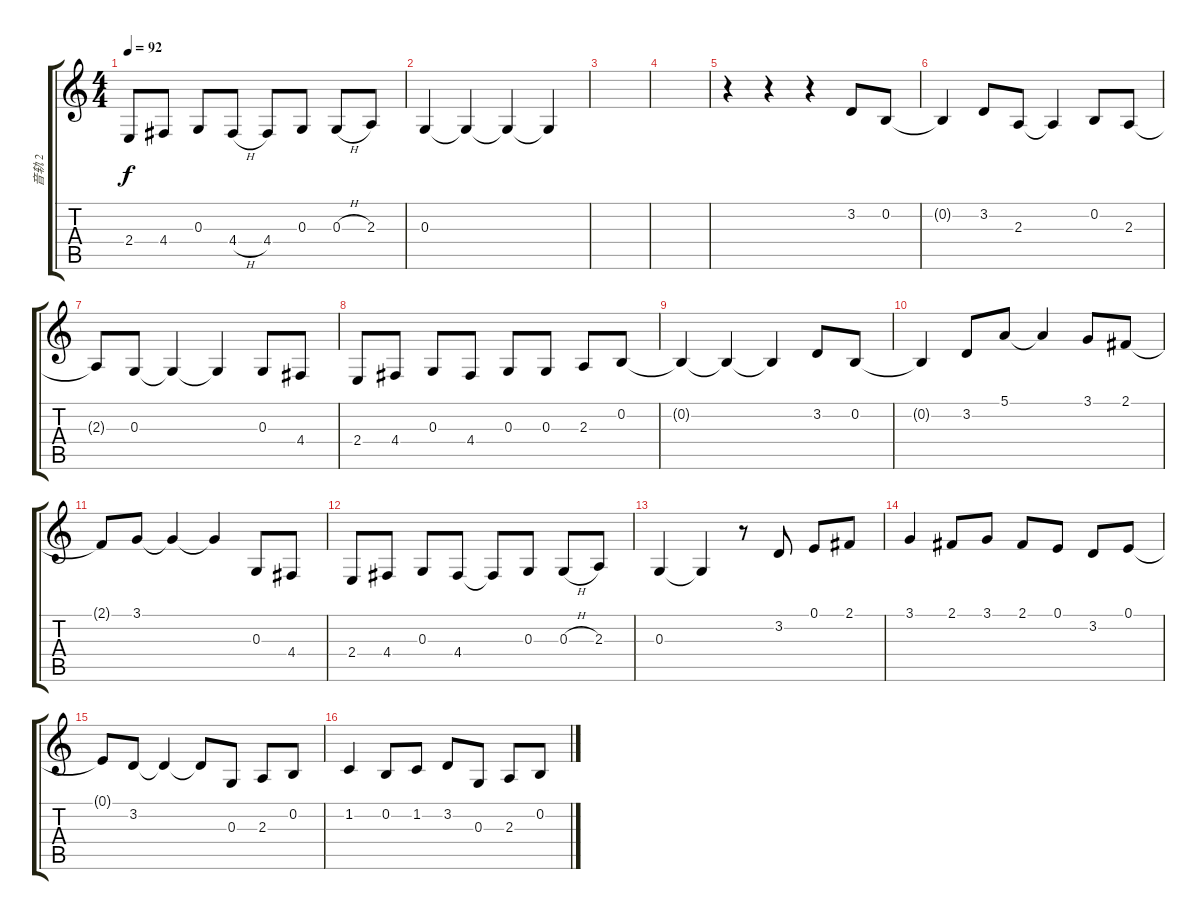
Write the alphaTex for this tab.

\track ("音轨 2" "音轨 2") {instrument fx7echoes}
\staff {score tabs}
\tuning (E4 B3 G3 D3 A2 E2) {hide}
\ts (4 4)
\tempo 92
\clef g2
\ks c
2.4.8{dy f} 4.4.8 0.3.8 4.4{h}.8 4.4.8 0.3.8 0.3{h}.8 2.3.8 |
0.3.4 0.3{t}.4 0.3{t}.4 0.3{t}.4 |
|
|
r.4 r.4 r.4 3.2.8 0.2.8 |
0.2{t}.4 3.2.8 2.3.8 2.3{t}.4 0.2.8 2.3.8 |
2.3{t}.8 0.3.8 0.3{t}.4 0.3{t}.4 0.3.8 4.4.8 |
2.4.8 4.4.8 0.3.8 4.4.8 0.3.8 0.3.8 2.3.8 0.2.8 |
0.2{t}.4 0.2{t}.4 0.2{t}.4 3.2.8 0.2.8 |
0.2{t}.4 3.2.8 5.1.8 5.1{t}.4 3.1.8 2.1.8 |
2.1{t}.8 3.1.8 3.1{t}.4 3.1{t}.4 0.3.8 4.4.8 |
2.4.8 4.4.8 0.3.8 4.4.8 4.4{t}.8 0.3.8 0.3{h}.8 2.3.8 |
0.3.4 0.3{t}.4 r.8 3.2.8 0.1.8 2.1.8 |
3.1.4 2.1.8 3.1.8 2.1.8 0.1.8 3.2.8 0.1.8 |
0.1{t}.8 3.2.8 3.2{t}.4 3.2{t}.8 0.3.8 2.3.8 0.2.8 |
1.2.4 0.2.8 1.2.8 3.2.8 0.3.8 2.3.8 0.2.8
